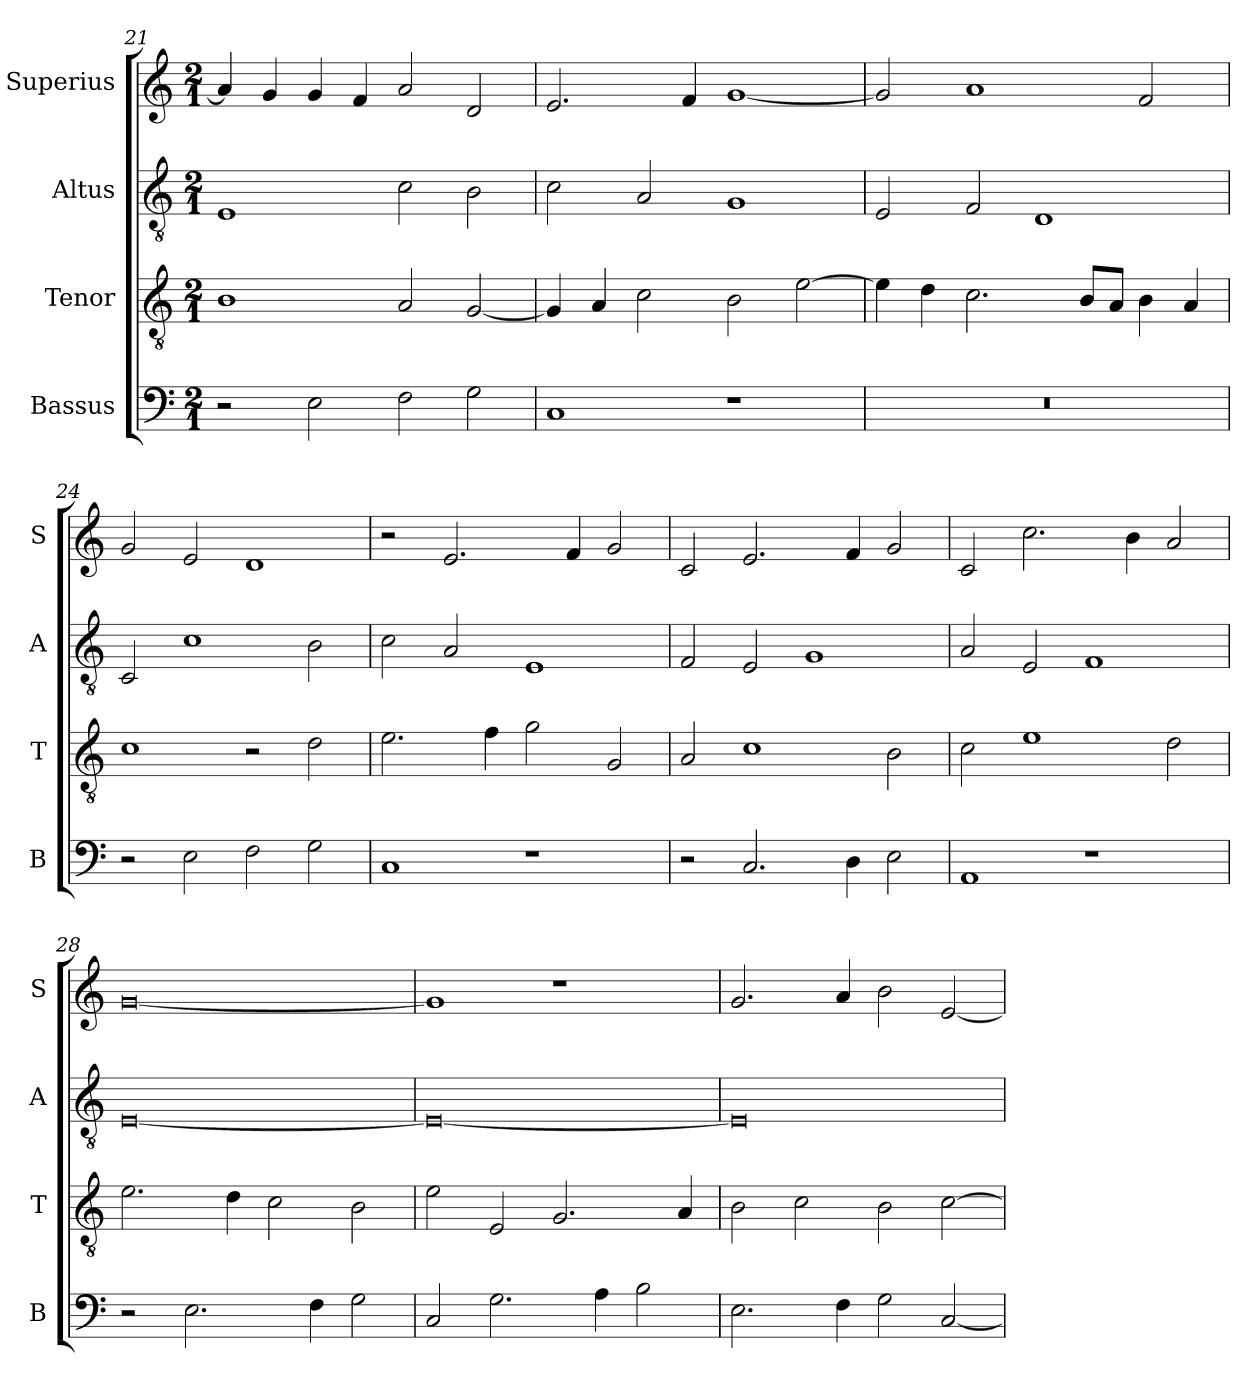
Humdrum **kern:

**kern	**kern	**kern	**kern
*part4	*part3	*part2	*part1
*staff4	*staff3	*staff2	*staff1
*I"Bassus	*I"Tenor	*I"Altus	*I"Superius
*I'B	*I'T	*I'A	*I'S
*clefF4	*clefGv2	*clefGv2	*clefG2
*k[]	*k[]	*k[]	*k[]
*M2/1	*M2/1	*M2/1	*M2/1
=21	=21	=21	=21
2r	1B	1E	4a/]
.	.	.	4g/
2E\	.	.	4g/
.	.	.	4f/
2F\	2A/	2c\	2a/
2G\	[2G/	2B\	2d/
=22	=22	=22	=22
1C	4G/]	2c\	2.e/
.	4A/	.	.
.	2c\	2A/	.
.	.	.	4f/
1r	2B\	1G	[1g
.	[2e\	.	.
=23	=23	=23	=23
0r	4e\]	2E/	2g/]
.	4d\	.	.
.	2.c\	2F/	1a
.	.	1D	.
.	8B/L	.	.
.	8A/J	.	.
.	4B\	.	2f/
.	4A/	.	.
=24	=24	=24	=24
2r	1c	2C/	2g/
2E\	.	1c	2e/
2F\	2r	.	1d
2G\	2d\	2B\	.
=25	=25	=25	=25
1C	2.e\	2c\	2r
.	.	2A/	2.e/
.	4f\	.	.
1r	2g\	1E	.
.	.	.	4f/
.	2G/	.	2g/
=26	=26	=26	=26
2r	2A/	2F/	2c/
2.C/	1c	2E/	2.e/
.	.	1G	.
4D\	.	.	4f/
2E\	2B\	.	2g/
=27	=27	=27	=27
1AA	2c\	2A/	2c/
.	1e	2E/	2.cc\
1r	.	1F	.
.	.	.	4b\
.	2d\	.	2a/
=28	=28	=28	=28
2r	2.e\	[0E	[0g
2.E\	.	.	.
.	4d\	.	.
.	2c\	.	.
4F\	.	.	.
2G\	2B\	.	.
=29	=29	=29	=29
2C/	2e\	0E_	1g]
2.G\	2E/	.	.
.	2.G/	.	1r
4A\	.	.	.
2B\	.	.	.
.	4A/	.	.
=30	=30	=30	=30
2.E\	2B\	0E]	2.g/
.	2c\	.	.
4F\	.	.	4a/
2G\	2B\	.	2b\
[2C/	[2c\	.	[2e/
=	=	=	=
*-	*-	*-	*-
